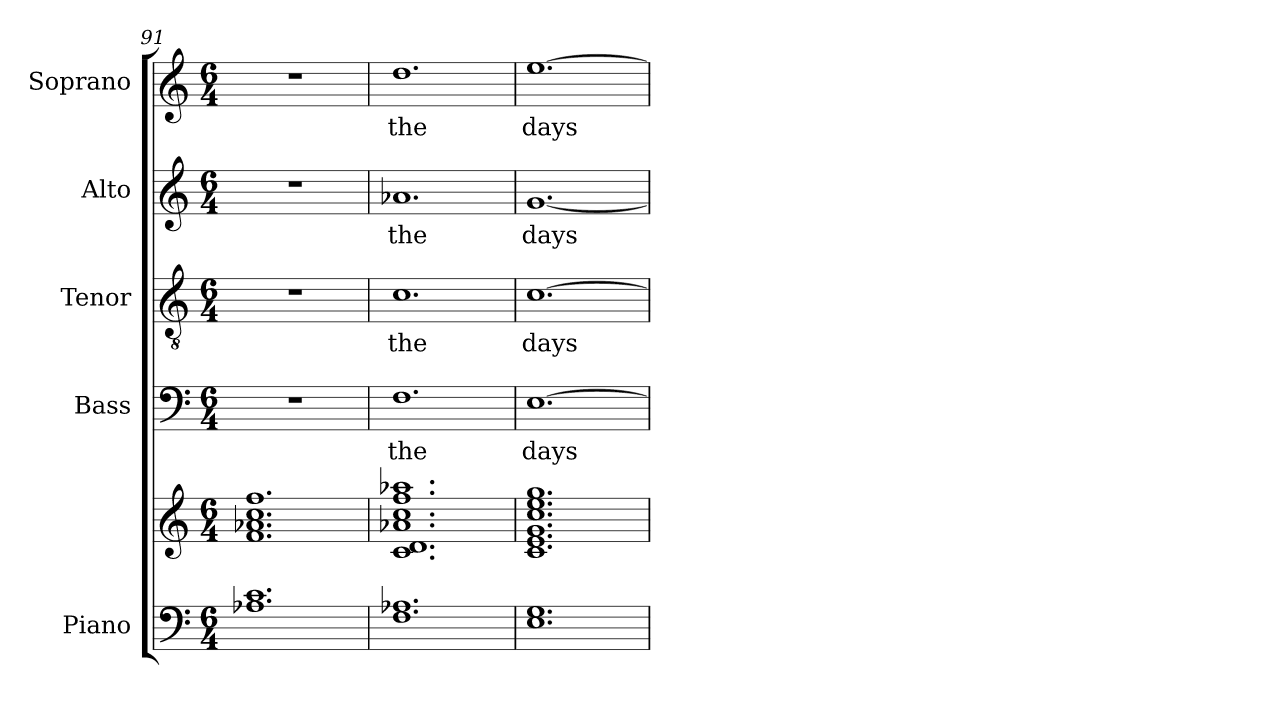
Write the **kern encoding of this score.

**kern	**kern	**kern	**text	**kern	**text	**kern	**text	**kern	**text
*part5	*part5	*part4	*part4	*part3	*part3	*part2	*part2	*part1	*part1
*staff6	*staff5	*staff4	*staff4	*staff3	*staff3	*staff2	*staff2	*staff1	*staff1
*I"Piano	*	*I"Bass	*	*I"Tenor	*	*I"Alto	*	*I"Soprano	*
*	*	*I'B	*	*I'T	*	*I'A	*	*I'S	*
*clefF4	*clefG2	*clefF4	*	*clefGv2	*	*clefG2	*	*clefG2	*
*k[]	*k[]	*k[]	*	*k[]	*	*k[]	*	*k[]	*
*C:	*C:	*C:	*	*C:	*	*C:	*	*C:	*
*M6/4	*M6/4	*M6/4	*	*M6/4	*	*M6/4	*	*M6/4	*
=91	=91	=91	=91	=91	=91	=91	=91	=91	=91
!	!	!LO:N:vis=1	!	!LO:N:vis=1	!	!LO:N:vis=1	!	!LO:N:vis=1	!
1.A-X 1.c	1.f 1.a-X 1.cc 1.ff	1.r	.	1.r	.	1.r	.	1.r	.
=92	=92	=92	=92	=92	=92	=92	=92	=92	=92
!	!	!	!LO:LY:b	!	!LO:LY:b	!	!LO:LY:b	!	!LO:LY:b
1.F 1.A-X	1.c 1.d 1.a-X 1.cc 1.ff 1.aa-X	1.F	the	1.c	the	1.a-X	the	1.dd	the
=93	=93	=93	=93	=93	=93	=93	=93	=93	=93
!	!	!	!LO:LY:b	!	!LO:LY:b	!	!LO:LY:b	!	!LO:LY:b
1.E 1.G	1.c 1.e 1.g 1.cc 1.ee 1.gg	[1.E	days	[1.c	days	[1.g	days	[1.ee	days
=	=	=	=	=	=	=	=	=	=
*-	*-	*-	*-	*-	*-	*-	*-	*-	*-
